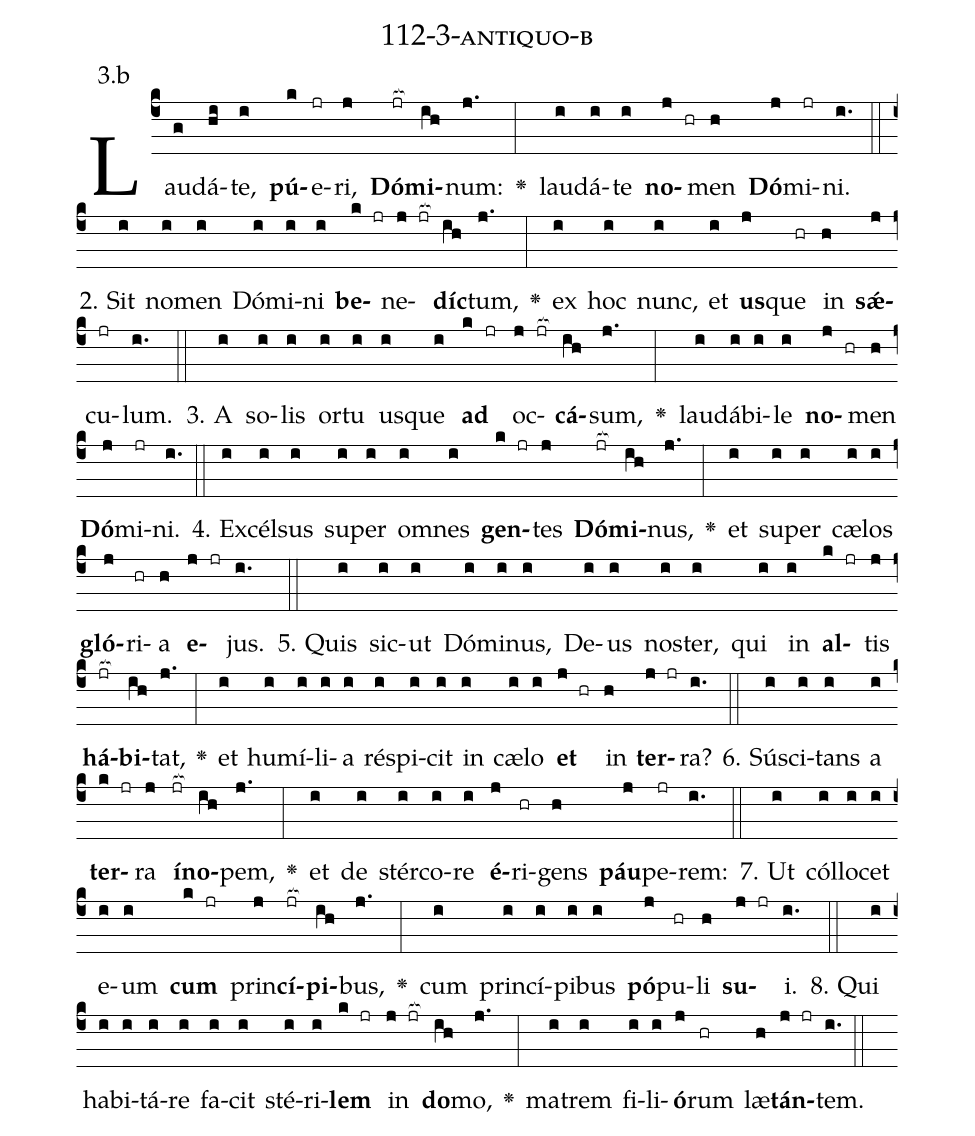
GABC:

name: 112-3-antiquo-b;
annotation: 3.b;
%%
(c4)Lau(g)dá(hi)te,(i) <b>pú</b>(k)e(jr)ri,(j) <b>Dó</b>(jr[ocb:1{])<b>mi</b>(ih[ocb:0}])num:(j.) <v>\greheightstar</v>(:) lau(i)dá(i)te(i) <b>no</b>(j hr)men(h) <b>Dó</b>(j)mi(jr)ni.(i.) (::)
2. Sit(i) no(i)men(i) Dó(i)mi(i)ni(i) <b>be</b>(k jr)ne(j jr[ocb:1{])<b>díc</b>(ih[ocb:0}])tum,(j.) <v>\greheightstar</v>(:) ex(i) hoc(i) nunc,(i) et(i) <b>us</b>(j)que(hr) in(h) <b>sǽ</b>(j)cu(jr)lum.(i.) (::)
3. A(i) so(i)lis(i) or(i)tu(i) us(i)que(i) <b>ad</b>(k jr) oc(j jr[ocb:1{])<b>cá</b>(ih[ocb:0}])sum,(j.) <v>\greheightstar</v>(:) lau(i)dá(i)bi(i)le(i) <b>no</b>(j hr)men(h) <b>Dó</b>(j)mi(jr)ni.(i.) (::)
4. Ex(i)cél(i)sus(i) su(i)per(i) om(i)nes(i) <b>gen</b>(k jr)tes(j) <b>Dó</b>(jr[ocb:1{])<b>mi</b>(ih[ocb:0}])nus,(j.) <v>\greheightstar</v>(:) et(i) su(i)per(i) cæ(i)los(i) <b>gló</b>(j)ri(hr)a(h) <b>e</b>(j jr)jus.(i.) (::)
5. Quis(i) sic(i)ut(i) Dó(i)mi(i)nus,(i) De(i)us(i) nos(i)ter,(i) qui(i) in(i) <b>al</b>(k jr)tis(j) <b>há</b>(jr[ocb:1{])<b>bi</b>(ih[ocb:0}])tat,(j.) <v>\greheightstar</v>(:) et(i) hu(i)mí(i)li(i)a(i) ré(i)spi(i)cit(i) in(i) cæ(i)lo(i) <b>et</b>(j hr) in(h) <b>ter</b>(j jr)ra?(i.) (::)
6. Sú(i)sci(i)tans(i) a(i) <b>ter</b>(k jr)ra(j) <b>ín</b>(jr[ocb:1{])<b>o</b>(ih[ocb:0}])pem,(j.) <v>\greheightstar</v>(:) et(i) de(i) stér(i)co(i)re(i) <b>é</b>(j)ri(hr)gens(h) <b>páu</b>(j)pe(jr)rem:(i.) (::)
7. Ut(i) cól(i)lo(i)cet(i) e(i)um(i) <b>cum</b>(k jr) prin(j)<b>cí</b>(jr[ocb:1{])<b>pi</b>(ih[ocb:0}])bus,(j.) <v>\greheightstar</v>(:) cum(i) prin(i)cí(i)pi(i)bus(i) <b>pó</b>(j)pu(hr)li(h) <b>su</b>(j jr)i.(i.) (::)
8. Qui(i) ha(i)bi(i)tá(i)re(i) fa(i)cit(i) sté(i)ri(i)<b>lem</b>(k jr) in(j jr[ocb:1{]) <b>do</b>(ih[ocb:0}])mo,(j.) <v>\greheightstar</v>(:) ma(i)trem(i) fi(i)li(i)<b>ó</b>(j)rum(hr) læ(h)<b>tán</b>(j jr)tem.(i.) (::)
